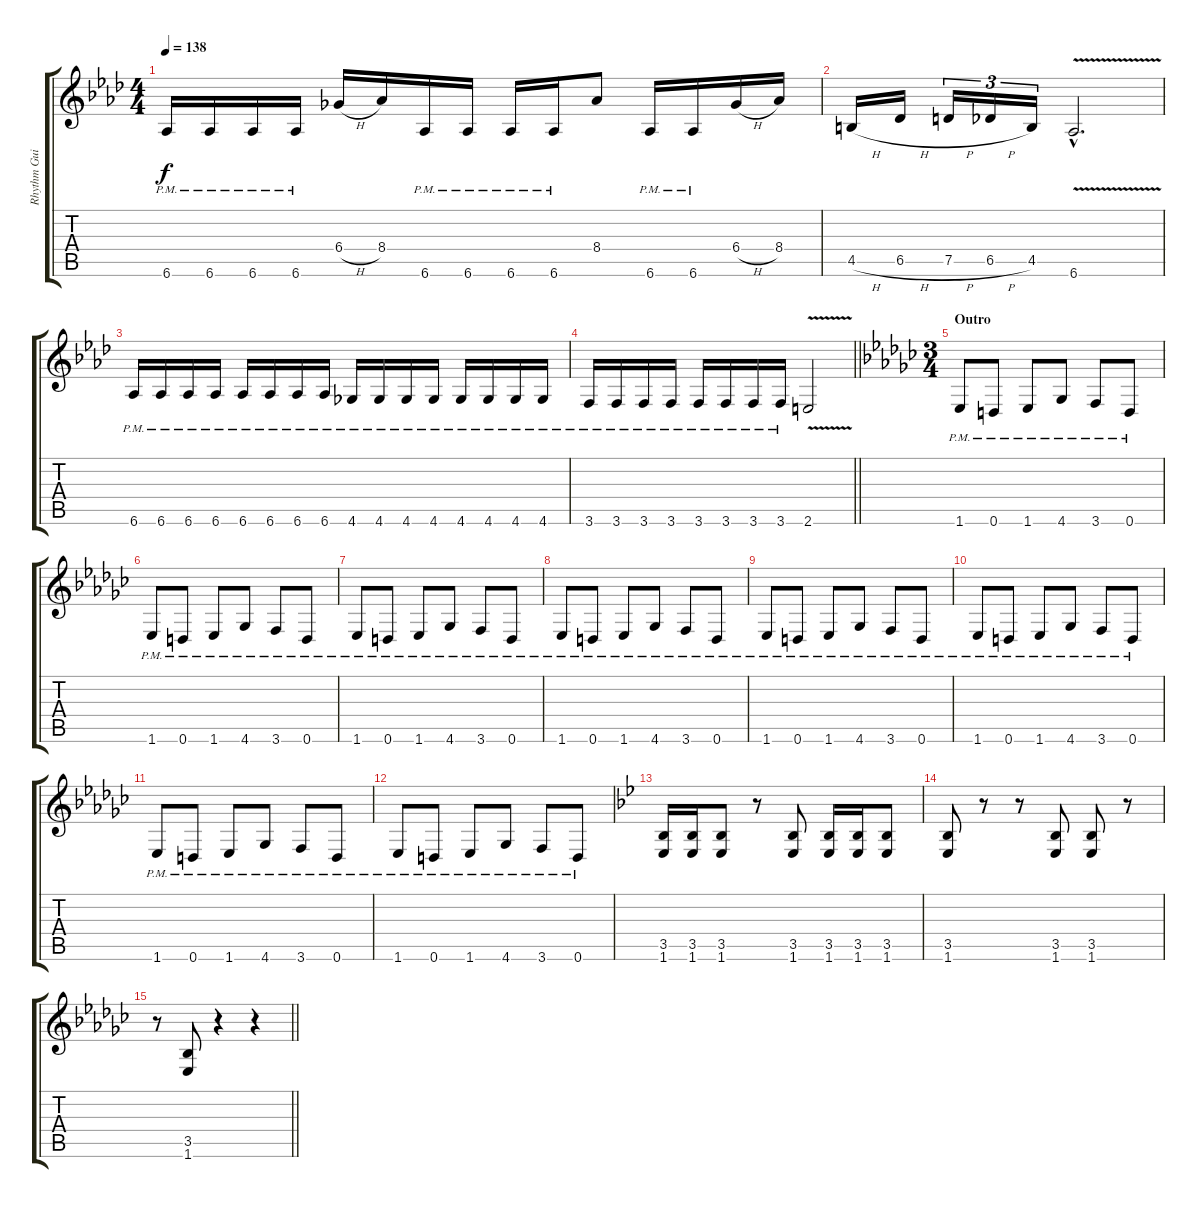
\track ("Rhythm Guitar" "Rhythm Gui") {instrument distortionguitar}
\staff {score tabs}
\tuning (D4 A3 F3 C3 G2 D2) {hide}
\ts (4 4)
\tempo 138
\clef g2
\ks fminor
6.6{pm}.16{dy f} 6.6{pm}.16 6.6{pm}.16 6.6{pm}.16 6.4{h}.16 8.4.16 6.6{pm}.16 6.6{pm}.16 6.6{pm}.16 6.6{pm}.16 8.4.8 6.6{pm}.16 6.6{pm}.16 6.4{h}.16 8.4.16 |
4.5{h}.16 6.5{h}.16 7.5{h}.16{tu (3 2)} 6.5{h}.16{tu (3 2)} 4.5.16{tu (3 2)} 6.6{v hac}.2{d} |
6.6{pm}.16 6.6{pm}.16 6.6{pm}.16 6.6{pm}.16 6.6{pm}.16 6.6{pm}.16 6.6{pm}.16 6.6{pm}.16 4.6{pm}.16 4.6{pm}.16 4.6{pm}.16 4.6{pm}.16 4.6{pm}.16 4.6{pm}.16 4.6{pm}.16 4.6{pm}.16 |
\barLineRight lightlight
3.6{pm}.16 3.6{pm}.16 3.6{pm}.16 3.6{pm}.16 3.6{pm}.16 3.6{pm}.16 3.6{pm}.16 3.6{pm}.16 2.6{v}.2 |
\ts (3 4)
\section ("" "Outro")
\ks ebminor
1.6{pm}.8 0.6{pm}.8 1.6{pm}.8 4.6{pm}.8 3.6{pm}.8 0.6{pm}.8 |
1.6{pm}.8 0.6{pm}.8 1.6{pm}.8 4.6{pm}.8 3.6{pm}.8 0.6{pm}.8 |
1.6{pm}.8 0.6{pm}.8 1.6{pm}.8 4.6{pm}.8 3.6{pm}.8 0.6{pm}.8 |
1.6{pm}.8 0.6{pm}.8 1.6{pm}.8 4.6{pm}.8 3.6{pm}.8 0.6{pm}.8 |
1.6{pm}.8 0.6{pm}.8 1.6{pm}.8 4.6{pm}.8 3.6{pm}.8 0.6{pm}.8 |
1.6{pm}.8 0.6{pm}.8 1.6{pm}.8 4.6{pm}.8 3.6{pm}.8 0.6{pm}.8 |
1.6{pm}.8 0.6{pm}.8 1.6{pm}.8 4.6{pm}.8 3.6{pm}.8 0.6{pm}.8 |
1.6{pm}.8 0.6{pm}.8 1.6{pm}.8 4.6{pm}.8 3.6{pm}.8 0.6{pm}.8 |
\ks gminor
(3.5 1.6).16 (3.5 1.6).16 (3.5 1.6).8 r.8 (3.5 1.6).8 (3.5 1.6).16 (3.5 1.6).16 (3.5 1.6).8 |
(3.5 1.6).8 r.8 r.8 (3.5 1.6).8 (3.5 1.6).8 r.8 |
\barLineRight lightlight
\ks ebminor
r.8 (3.5 1.6).8 r.4 r.4
